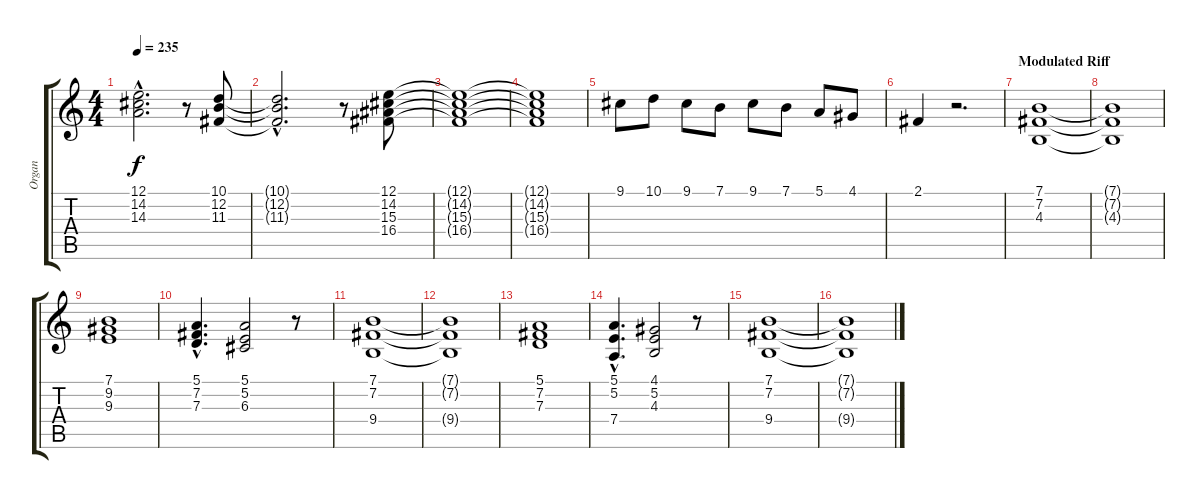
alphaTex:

\track ("Organ" "Organ") {instrument lead2sawtooth}
\staff {score tabs}
\tuning (E4 B3 G3 D3 A2 E2) {hide}
\ts (4 4)
\tempo 235
\clef g2
\ks c
(12.1{hac t} 14.2{hac t} 14.3{hac t}).2{d dy f} r.8 (10.1 12.2 11.3).8 |
(10.1{hac t} 12.2{hac t} 11.3{hac t}).2{d} r.8 (12.1 14.2 15.3 16.4).8 |
(12.1{t} 14.2{t} 15.3{t} 16.4{t}).1 |
(12.1{t} 14.2{t} 15.3{t} 16.4{t}).1 |
9.1.8 10.1.8 9.1.8 7.1.8 9.1.8 7.1.8 5.1.8 4.1.8 |
2.1.4 r.2{d} |
\section ("" "Modulated Riff")
(7.1 7.2 4.3).1 |
(7.1{t} 7.2{t} 4.3{t}).1 |
(7.1 9.2 9.3).1 |
(5.1{hac} 7.2{hac} 7.3{hac}).4{d} (5.1 5.2 6.3).2 r.8 |
(7.1 7.2 9.4).1 |
(7.1{t} 7.2{t} 9.4{t}).1 |
(5.1 7.2 7.3).1 |
(5.1{hac} 5.2{hac} 7.4{hac}).4{d} (4.1 5.2 4.3).2 r.8 |
(7.1 7.2 9.4).1 |
(7.1{t} 7.2{t} 9.4{t}).1
